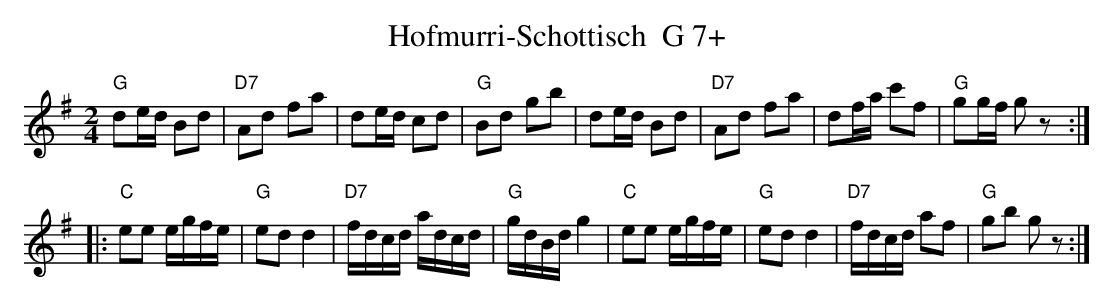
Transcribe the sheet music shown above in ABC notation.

X:1
T:Hofmurri-Schottisch  G 7+
M:2/4
L:1/16
K:G %%MIDI gchordon
"G"d2ed B2d2 | "D7"A2d2 f2a2 | d2ed c2d2 | "G"B2d2 g2b2 | d2ed B2d2 | "D7"A2d2 f2a2 | d2fa c'2f2 | "G"g2gf g2z2 :|
|: "C"e2e2 egfe | "G"e2d2d4 | "D7"fdcd adcd | "G"gdBdg4 | "C"e2e2 egfe | "G"e2d2d4 | "D7"fdcd a2f2 | "G"g2b2 g2z2 :|
